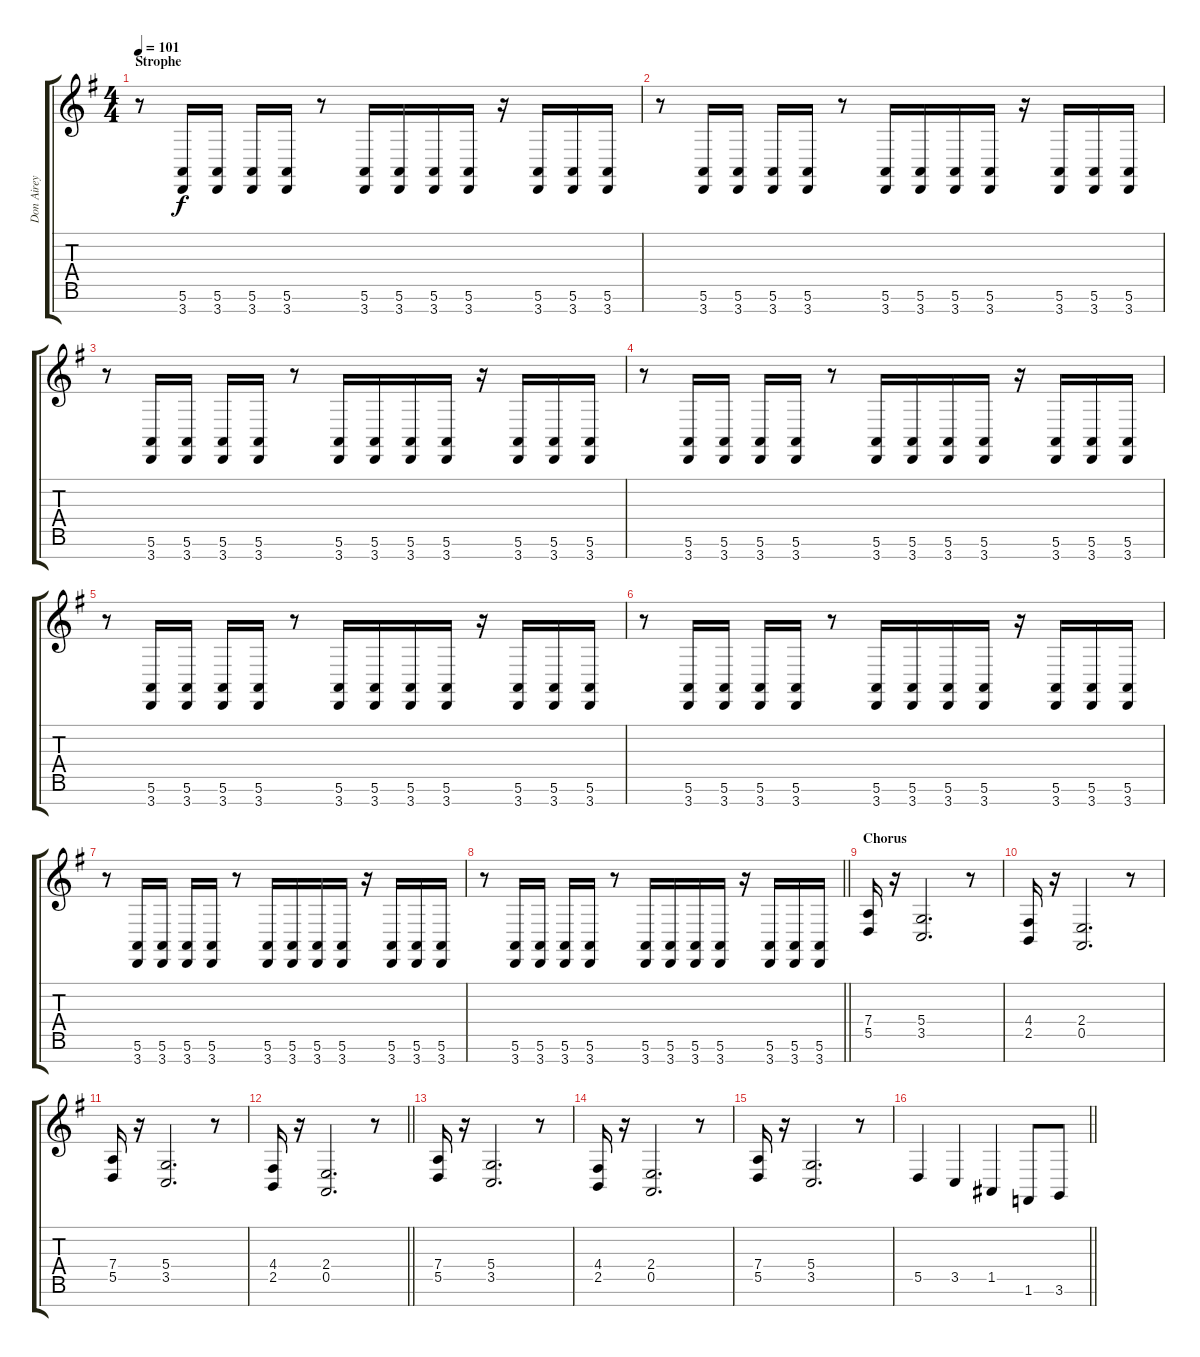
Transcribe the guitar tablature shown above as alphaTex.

\track ("Don Airey" "Don Airey") {instrument drawbarorgan}
\staff {score tabs}
\tuning (E4 B3 G3 D3 A2 E2 B1) {hide}
\ts (4 4)
\section ("" "Strophe")
\tempo 101
\clef g2
\ks g
r.8{dy f} (5.6 3.7).16 (5.6 3.7).16 (5.6 3.7).16 (5.6 3.7).16 r.8 (5.6 3.7).16 (5.6 3.7).16 (5.6 3.7).16 (5.6 3.7).16 r.16 (5.6 3.7).16 (5.6 3.7).16 (5.6 3.7).16 |
r.8 (5.6 3.7).16 (5.6 3.7).16 (5.6 3.7).16 (5.6 3.7).16 r.8 (5.6 3.7).16 (5.6 3.7).16 (5.6 3.7).16 (5.6 3.7).16 r.16 (5.6 3.7).16 (5.6 3.7).16 (5.6 3.7).16 |
r.8 (5.6 3.7).16 (5.6 3.7).16 (5.6 3.7).16 (5.6 3.7).16 r.8 (5.6 3.7).16 (5.6 3.7).16 (5.6 3.7).16 (5.6 3.7).16 r.16 (5.6 3.7).16 (5.6 3.7).16 (5.6 3.7).16 |
r.8 (5.6 3.7).16 (5.6 3.7).16 (5.6 3.7).16 (5.6 3.7).16 r.8 (5.6 3.7).16 (5.6 3.7).16 (5.6 3.7).16 (5.6 3.7).16 r.16 (5.6 3.7).16 (5.6 3.7).16 (5.6 3.7).16 |
r.8 (5.6 3.7).16 (5.6 3.7).16 (5.6 3.7).16 (5.6 3.7).16 r.8 (5.6 3.7).16 (5.6 3.7).16 (5.6 3.7).16 (5.6 3.7).16 r.16 (5.6 3.7).16 (5.6 3.7).16 (5.6 3.7).16 |
r.8 (5.6 3.7).16 (5.6 3.7).16 (5.6 3.7).16 (5.6 3.7).16 r.8 (5.6 3.7).16 (5.6 3.7).16 (5.6 3.7).16 (5.6 3.7).16 r.16 (5.6 3.7).16 (5.6 3.7).16 (5.6 3.7).16 |
r.8 (5.6 3.7).16 (5.6 3.7).16 (5.6 3.7).16 (5.6 3.7).16 r.8 (5.6 3.7).16 (5.6 3.7).16 (5.6 3.7).16 (5.6 3.7).16 r.16 (5.6 3.7).16 (5.6 3.7).16 (5.6 3.7).16 |
\barLineRight lightlight
r.8 (5.6 3.7).16 (5.6 3.7).16 (5.6 3.7).16 (5.6 3.7).16 r.8 (5.6 3.7).16 (5.6 3.7).16 (5.6 3.7).16 (5.6 3.7).16 r.16 (5.6 3.7).16 (5.6 3.7).16 (5.6 3.7).16 |
\section ("" "Chorus")
(7.4 5.5).16 r.16 (5.4 3.5).2{d} r.8 |
(4.4 2.5).16 r.16 (2.4 0.5).2{d} r.8 |
(7.4 5.5).16 r.16 (5.4 3.5).2{d} r.8 |
\barLineRight lightlight
(4.4 2.5).16 r.16 (2.4 0.5).2{d} r.8 |
(7.4 5.5).16 r.16 (5.4 3.5).2{d} r.8 |
(4.4 2.5).16 r.16 (2.4 0.5).2{d} r.8 |
(7.4 5.5).16 r.16 (5.4 3.5).2{d} r.8 |
\barLineRight lightlight
5.5.4 3.5.4 1.5.4 1.6.8 3.6.8
